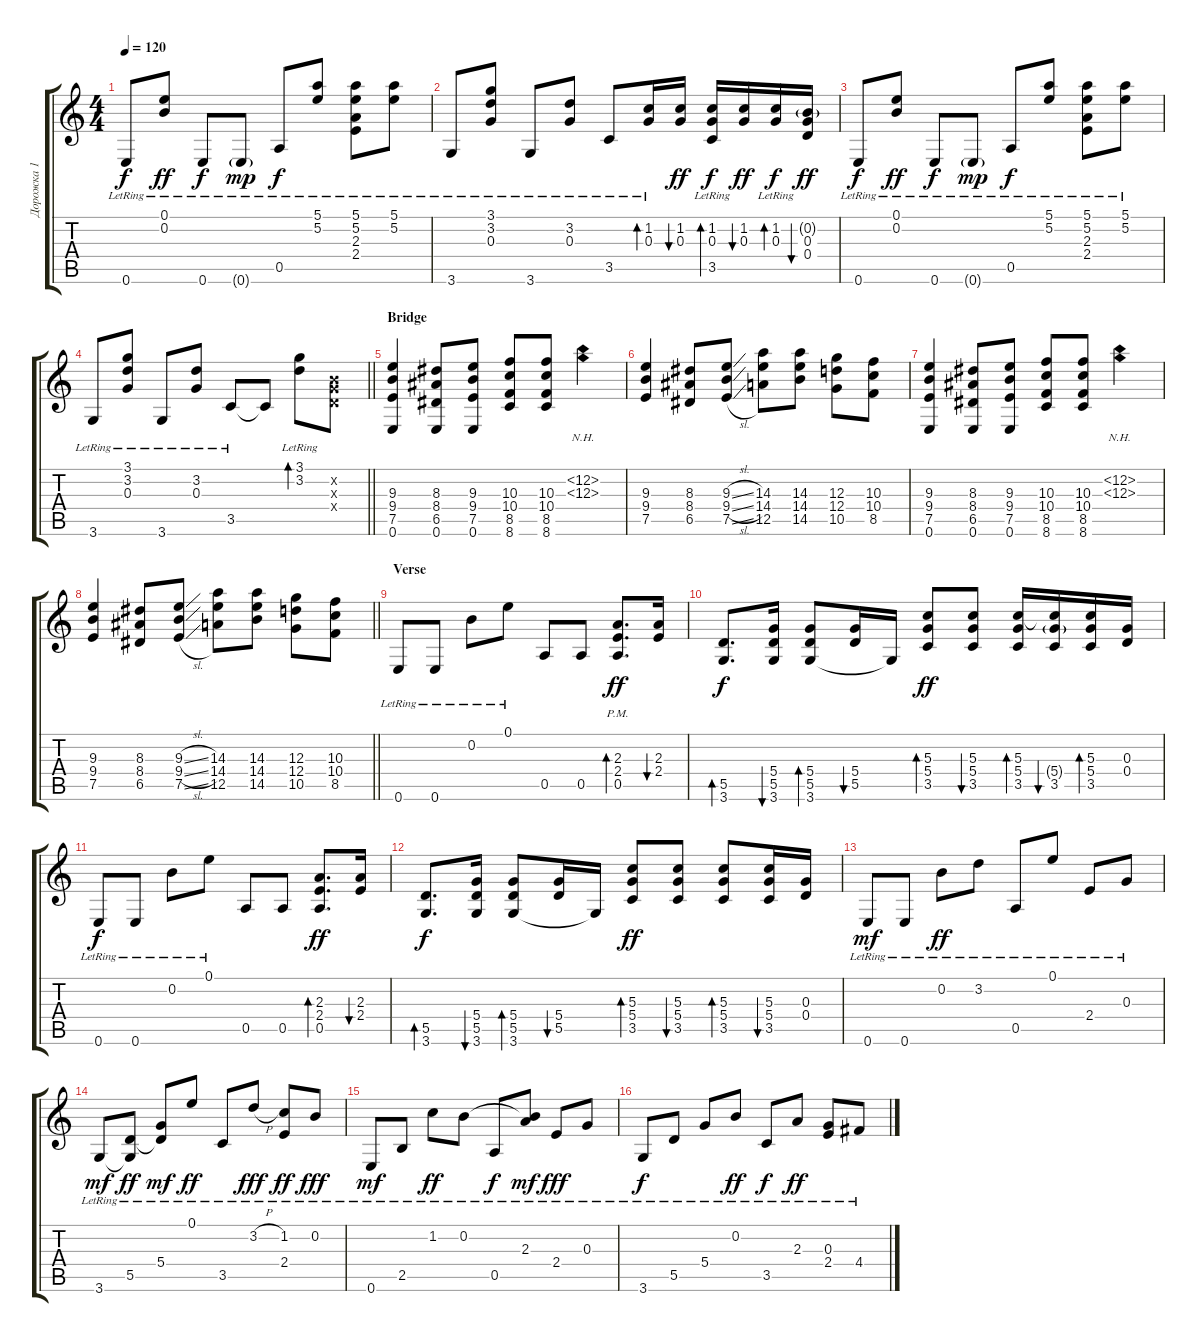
\track ("Дорожка 1" "Дорожка 1") {instrument acousticguitarsteel}
\staff {score tabs}
\tuning (E4 B3 G3 D3 A2 E2) {hide}
\ts (4 4)
\tempo 120
\clef g2
\ks c
0.6{lr}.8{dy f} (0.1{lr} 0.2{lr}).8{dy ff} 0.6{lr}.8{dy f} 0.6{g lr}.8{dy mp} 0.5{lr}.8{dy f} (5.1{lr} 5.2{lr}).8 (5.1{lr} 5.2{lr} 2.3{lr} 2.4{lr}).8 (5.1{lr} 5.2{lr}).8 |
3.6{lr}.8 (3.1{lr} 3.2{lr} 0.3{lr}).8 3.6{lr}.8 (3.2{lr} 0.3{lr}).8 3.5{lr}.8 (1.2{lr} 0.3{lr}).16{bd 60} (1.2 0.3).16{bu 60 dy ff} (1.2{lr} 0.3{lr} 3.5{lr}).16{bd 60 dy f} (1.2 0.3).16{bu 60 dy ff} (1.2{lr} 0.3{lr}).16{bd 60 dy f} (0.2{g} 0.3 0.4).16{bu 60 dy ff} |
0.6{lr}.8{dy f} (0.1{lr} 0.2{lr}).8{dy ff} 0.6{lr}.8{dy f} 0.6{g lr}.8{dy mp} 0.5{lr}.8{dy f} (5.1{lr} 5.2{lr}).8 (5.1{lr} 5.2{lr} 2.3{lr} 2.4{lr}).8 (5.1{lr} 5.2{lr}).8 |
\barLineRight lightlight
3.6{lr}.8 (3.1{lr} 3.2{lr} 0.3{lr}).8 3.6{lr}.8 (3.2{lr} 0.3{lr}).8 3.5{lr}.8 3.5{t}.8 (3.1 3.2{lr}).8{bd 60} (0.2{x} 0.3{x} 0.4{x}).8 |
\section ("" "Bridge")
(9.3 9.4 7.5 0.6).4 (8.3 8.4 6.5 0.6).8 (9.3 9.4 7.5 0.6).8 (10.3 10.4 8.5 8.6).8 (10.3 10.4 8.5 8.6).8 (12.2{nh} 12.3{nh}).4 |
(9.3 9.4 7.5).4 (8.3 8.4 6.5).8 (9.3{sl} 9.4{sl} 7.5{sl}).8 (14.3 14.4 12.5).8 (14.3 14.4 14.5).8 (12.3 12.4 10.5).8 (10.3 10.4 8.5).8 |
(9.3 9.4 7.5 0.6).4 (8.3 8.4 6.5 0.6).8 (9.3 9.4 7.5 0.6).8 (10.3 10.4 8.5 8.6).8 (10.3 10.4 8.5 8.6).8 (12.2{nh} 12.3{nh}).4 |
\barLineRight lightlight
(9.3 9.4 7.5).4 (8.3 8.4 6.5).8 (9.3{sl} 9.4{sl} 7.5{sl}).8 (14.3 14.4 12.5).8 (14.3 14.4 14.5).8 (12.3 12.4 10.5).8 (10.3 10.4 8.5).8 |
\section ("" "Verse")
0.6{lr}.8 0.6{lr}.8 0.2{lr}.8 0.1{lr}.8 0.5.8 0.5.8 (2.3{pm} 2.4{pm} 0.5).8{d bd 60 dy ff} (2.3 2.4).16{bu 60} |
(5.5 3.6).8{d bd 60 dy f} (5.4 5.5 3.6).16{bu 60} (5.4 5.5 3.6).8{bd 60} (5.4 5.5).16{bu 60} 3.6{t}.16 (5.3 5.4 3.5).8{bd 60 dy ff} (5.3 5.4 3.5).8{bu 60} (5.3 5.4 3.5).16{bd 60} (5.3{t} 5.4{g} 3.5).16{bu 60} (5.3 5.4 3.5).16{bd 60} (0.3 0.4).16 |
0.6{lr}.8{dy f} 0.6{lr}.8 0.2{lr}.8 0.1{lr}.8 0.5.8 0.5.8 (2.3 2.4 0.5).8{d bd 60 dy ff} (2.3 2.4).16{bu 60} |
(5.5 3.6).8{d bd 60 dy f} (5.4 5.5 3.6).16{bu 60} (5.4 5.5 3.6).8{bd 60} (5.4 5.5).16{bu 60} 3.6{t}.16 (5.3 5.4 3.5).8{bd 60 dy ff} (5.3 5.4 3.5).8{bu 60} (5.3 5.4 3.5).8{bd 60} (5.3 5.4 3.5).16{bu 60} (0.3 0.4).16 |
0.6{lr}.8{dy mf} 0.6{lr}.8 0.2{lr}.8{dy ff} 3.2{lr}.8 0.5{lr}.8 0.1{lr}.8 2.4{lr}.8 0.3{lr}.8 |
3.6{lr}.8{dy mf} (5.5{lr} 3.6{t}).8{dy ff} (5.4{lr} 5.5{t}).8{dy mf} 0.1{lr}.8{dy ff} 3.5{lr}.8 3.2{h lr}.8{dy fff} (1.2{lr} 2.4{lr}).8{dy ff} 0.2{lr}.8{dy fff} |
0.6{lr}.8{dy mf} 2.5{lr}.8 1.2{lr}.8{dy ff} 0.2{lr}.8 0.5{lr}.8{dy f} (0.2{t} 2.3{lr}).8{dy mf} 2.4{lr}.8{dy fff} 0.3{lr}.8 |
3.6{lr}.8{dy f} 5.5{lr}.8 5.4{lr}.8 0.2{lr}.8{dy ff} 3.5{lr}.8{dy f} 2.3{lr}.8{dy ff} (0.3{lr} 2.4{lr}).8 4.4{lr}.8
